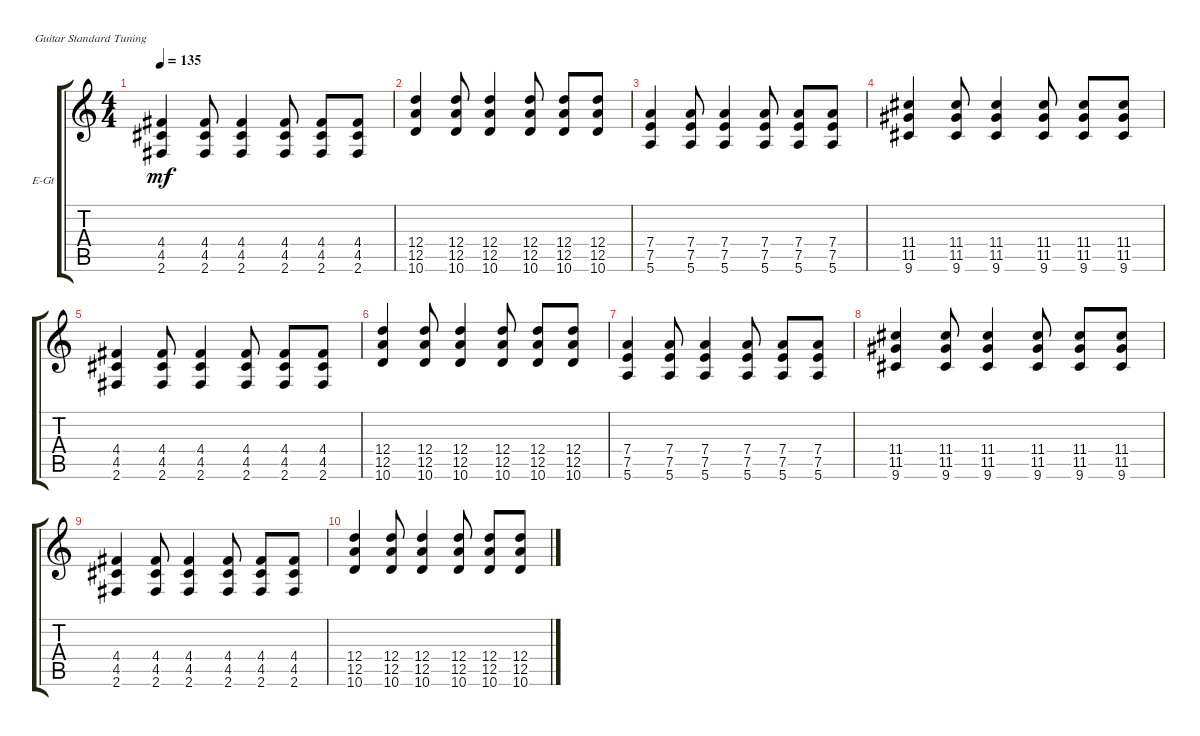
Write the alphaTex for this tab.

\defaultSystemsLayout 4
\bracketExtendMode groupsimilarinstruments
\firstSystemTrackNameOrientation horizontal
\otherSystemsTrackNameOrientation horizontal
\track ("Electric Guitar" "E-Gt") {instrument distortionguitar}
\staff {score tabs}
\tuning (E4 B3 G3 D3 A2 E2)
\ts (4 4)
\tempo 135
\clef g2
\ks c
(4.4 2.6 4.5).4{dy mf} (2.6 4.5 4.4).8 (2.6 4.5 4.4).4 (2.6 4.5 4.4).8 (2.6 4.5 4.4).8 (2.6 4.5 4.4).8 |
(10.6 12.5 12.4).4 (10.6 12.5 12.4).8 (10.6 12.5 12.4).4 (10.6 12.5 12.4).8 (10.6 12.5 12.4).8 (10.6 12.5 12.4).8 |
(5.6 7.5 7.4).4 (5.6 7.5 7.4).8 (5.6 7.5 7.4).4 (5.6 7.5 7.4).8 (5.6 7.5 7.4).8 (5.6 7.5 7.4).8 |
(9.6 11.5 11.4).4 (9.6 11.5 11.4).8 (9.6 11.5 11.4).4 (9.6 11.5 11.4).8 (9.6 11.5 11.4).8 (9.6 11.5 11.4).8 |
(4.4 2.6 4.5).4 (2.6 4.5 4.4).8 (2.6 4.5 4.4).4 (2.6 4.5 4.4).8 (2.6 4.5 4.4).8 (2.6 4.5 4.4).8 |
(10.6 12.5 12.4).4 (10.6 12.5 12.4).8 (10.6 12.5 12.4).4 (10.6 12.5 12.4).8 (10.6 12.5 12.4).8 (10.6 12.5 12.4).8 |
(5.6 7.5 7.4).4 (5.6 7.5 7.4).8 (5.6 7.5 7.4).4 (5.6 7.5 7.4).8 (5.6 7.5 7.4).8 (5.6 7.5 7.4).8 |
(9.6 11.5 11.4).4 (9.6 11.5 11.4).8 (9.6 11.5 11.4).4 (9.6 11.5 11.4).8 (9.6 11.5 11.4).8 (9.6 11.5 11.4).8 |
(4.4 2.6 4.5).4 (2.6 4.5 4.4).8 (2.6 4.5 4.4).4 (2.6 4.5 4.4).8 (2.6 4.5 4.4).8 (2.6 4.5 4.4).8 |
(10.6 12.5 12.4).4 (10.6 12.5 12.4).8 (10.6 12.5 12.4).4 (10.6 12.5 12.4).8 (10.6 12.5 12.4).8 (10.6 12.5 12.4).8
